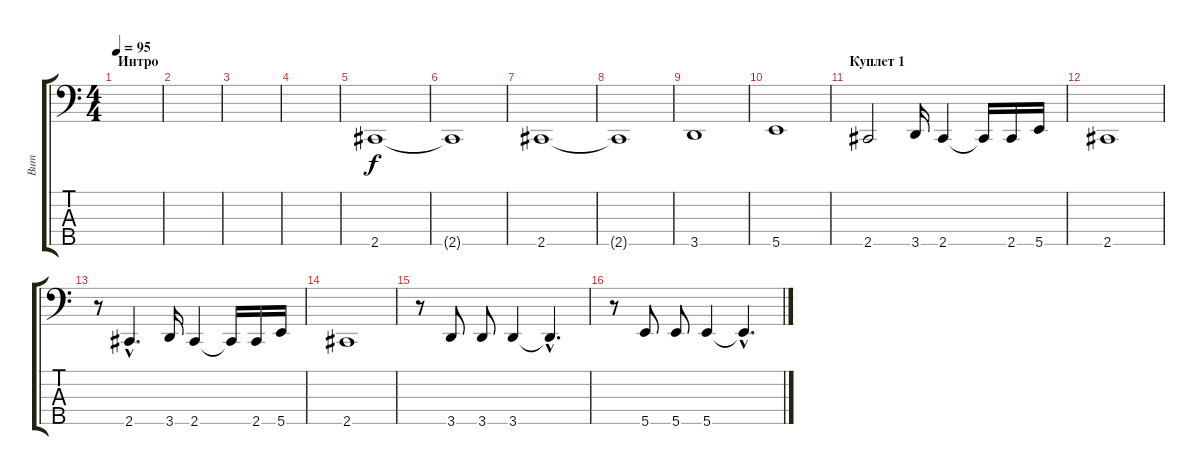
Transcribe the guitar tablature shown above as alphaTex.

\track ("Вит" "Вит") {instrument electricbassfinger}
\staff {score tabs}
\tuning (Ab2 E2 B1 Gb1 B0) {hide}
\ts (4 4)
\section ("" "Интро")
\tempo 95
\clef f4
\ks c
|
|
|
|
2.5.1 |
2.5{t}.1 |
2.5.1 |
2.5{t}.1 |
3.5.1 |
5.5.1 |
\section ("" "Куплет 1")
2.5.2 3.5.16 2.5.4 2.5{t}.16 2.5.16 5.5.16 |
2.5.1 |
r.8 2.5{hac}.4{d} 3.5.16 2.5.4 2.5{t}.16 2.5.16 5.5.16 |
2.5.1 |
r.8 3.5.8 3.5.8 3.5.4 3.5{hac t}.4{d} |
r.8 5.5.8 5.5.8 5.5.4 5.5{hac t}.4{d}
